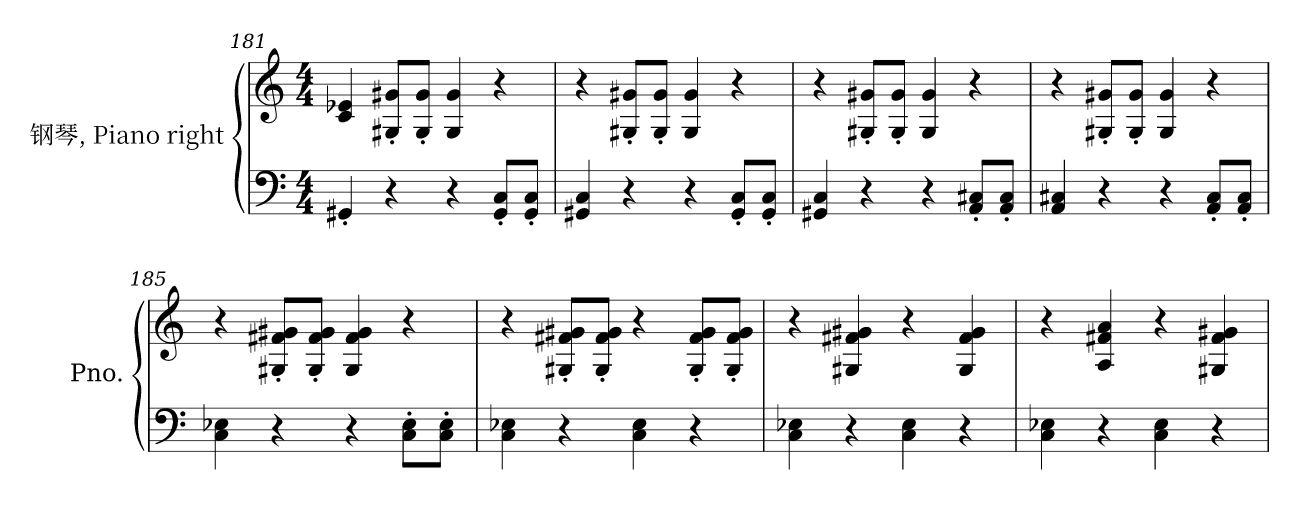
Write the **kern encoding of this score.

**kern	**kern
*part1	*part1
*staff2	*staff1
*I"钢琴, Piano right	*
*I'Pno.	*
*clefF4	*clefG2
*k[]	*k[]
*M4/4	*M4/4
*MM107	*MM107
=181	=181
4GG#X'/	4c/ 4e-X/
*	*MM111
4r	8G#X/' 8g#X/'L
*	*MM106
.	8G#/' 8g#/'J
*	*MM108
4r	4G#/ 4g#/
*	*MM111
8GG#/' 8C/'L	4r
8GG#/' 8C/'J	.
=182	=182
*	*MM108
4GG#X/ 4C/	4r
*	*MM110
4r	8G#X/' 8g#X/'L
*	*MM104
.	8G#/' 8g#/'J
*	*MM108
4r	4G#/ 4g#/
*	*MM110
8GG#/' 8C/'L	4r
8GG#/' 8C/'J	.
!!LO:LB:g=z
=183	=183
*	*MM107
4GG#X/ 4C/	4r
*	*MM109
4r	8G#X/' 8g#X/'L
*	*MM104
.	8G#/' 8g#/'J
*	*MM109
4r	4G#/ 4g#/
*	*MM104
8AA/' 8C#X/'L	4r
8AA/' 8C#/'J	.
=184	=184
*	*MM102
4AA/ 4C#X/	4r
*	*MM106
4r	8G#X/' 8g#X/'L
*	*MM96
.	8G#/' 8g#/'J
*	*MM102
4r	4G#/ 4g#/
*	*MM103
8AA/' 8C#/'L	4r
8AA/' 8C#/'J	.
=185	=185
*	*MM96
4C\ 4E-X\	4r
*	*MM100
4r	8G#X/' 8f#X/' 8g#X/'L
*	*MM92
.	8G#/' 8f#/' 8g#/'J
*	*MM96
4r	4G#/ 4f#/ 4g#/
*	*MM99
8C\' 8E-\'L	4r
8C\' 8E-\'J	.
=186	=186
*	*MM96
4C\ 4E-X\	4r
*	*MM98
4r	8G#X/' 8f#X/' 8g#X/'L
*	*MM90
.	8G#/' 8f#/' 8g#/'J
*	*MM92
4C\ 4E-\	4r
*	*MM95
4r	8G#/' 8f#/' 8g#/'L
*	*MM85
.	8G#/' 8f#/' 8g#/'J
!!LO:LB:g=z
=187	=187
*	*MM90
4C\ 4E-X\	4r
4r	4G#X/ 4f#X/ 4g#X/
4C\ 4E-\	4r
*	*MM82
4r	4G#/ 4f#/ 4g#/
=188	=188
*	*MM76
4C\ 4E-X\	4r
*	*MM73
4r	4A/ 4f#X/ 4a/
*	*MM63
4C\ 4E-\	4r
*	*MM30
4r	4G#X/ 4f#/ 4g#X/
=	=
*-	*-
